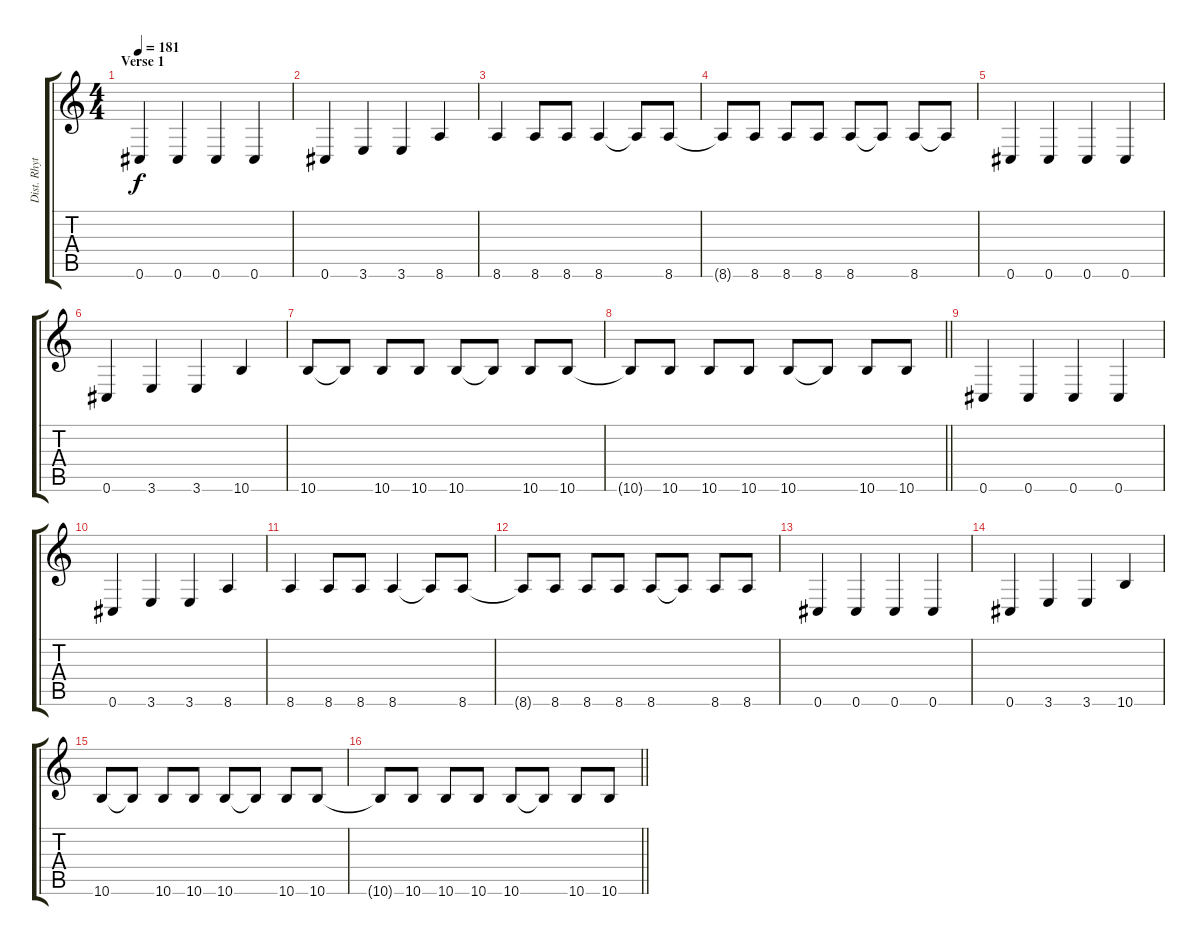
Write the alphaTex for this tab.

\track ("Dist. Rhytm Guitar [L]" "Dist. Rhyt") {instrument distortionguitar}
\staff {score tabs}
\tuning (Eb4 Bb3 Gb3 Db3 Ab2 Db2) {hide}
\ts (4 4)
\section ("" "Verse 1")
\tempo 181
\clef g2
\ks c
0.6.4{dy f} 0.6.4 0.6.4 0.6.4 |
0.6.4 3.6.4 3.6.4 8.6.4 |
8.6.4 8.6.8 8.6.8 8.6.4 8.6{t}.8 8.6.8 |
8.6{t}.8 8.6.8 8.6.8 8.6.8 8.6.8 8.6{t}.8 8.6.8 8.6{t}.8 |
0.6.4 0.6.4 0.6.4 0.6.4 |
0.6.4 3.6.4 3.6.4 10.6.4 |
10.6.8 10.6{t}.8 10.6.8 10.6.8 10.6.8 10.6{t}.8 10.6.8 10.6.8 |
\barLineRight lightlight
10.6{t}.8 10.6.8 10.6.8 10.6.8 10.6.8 10.6{t}.8 10.6.8 10.6.8 |
0.6.4 0.6.4 0.6.4 0.6.4 |
0.6.4 3.6.4 3.6.4 8.6.4 |
8.6.4 8.6.8 8.6.8 8.6.4 8.6{t}.8 8.6.8 |
8.6{t}.8 8.6.8 8.6.8 8.6.8 8.6.8 8.6{t}.8 8.6.8 8.6.8 |
0.6.4 0.6.4 0.6.4 0.6.4 |
0.6.4 3.6.4 3.6.4 10.6.4 |
10.6.8 10.6{t}.8 10.6.8 10.6.8 10.6.8 10.6{t}.8 10.6.8 10.6.8 |
\barLineRight lightlight
10.6{t}.8 10.6.8 10.6.8 10.6.8 10.6.8 10.6{t}.8 10.6.8 10.6.8
